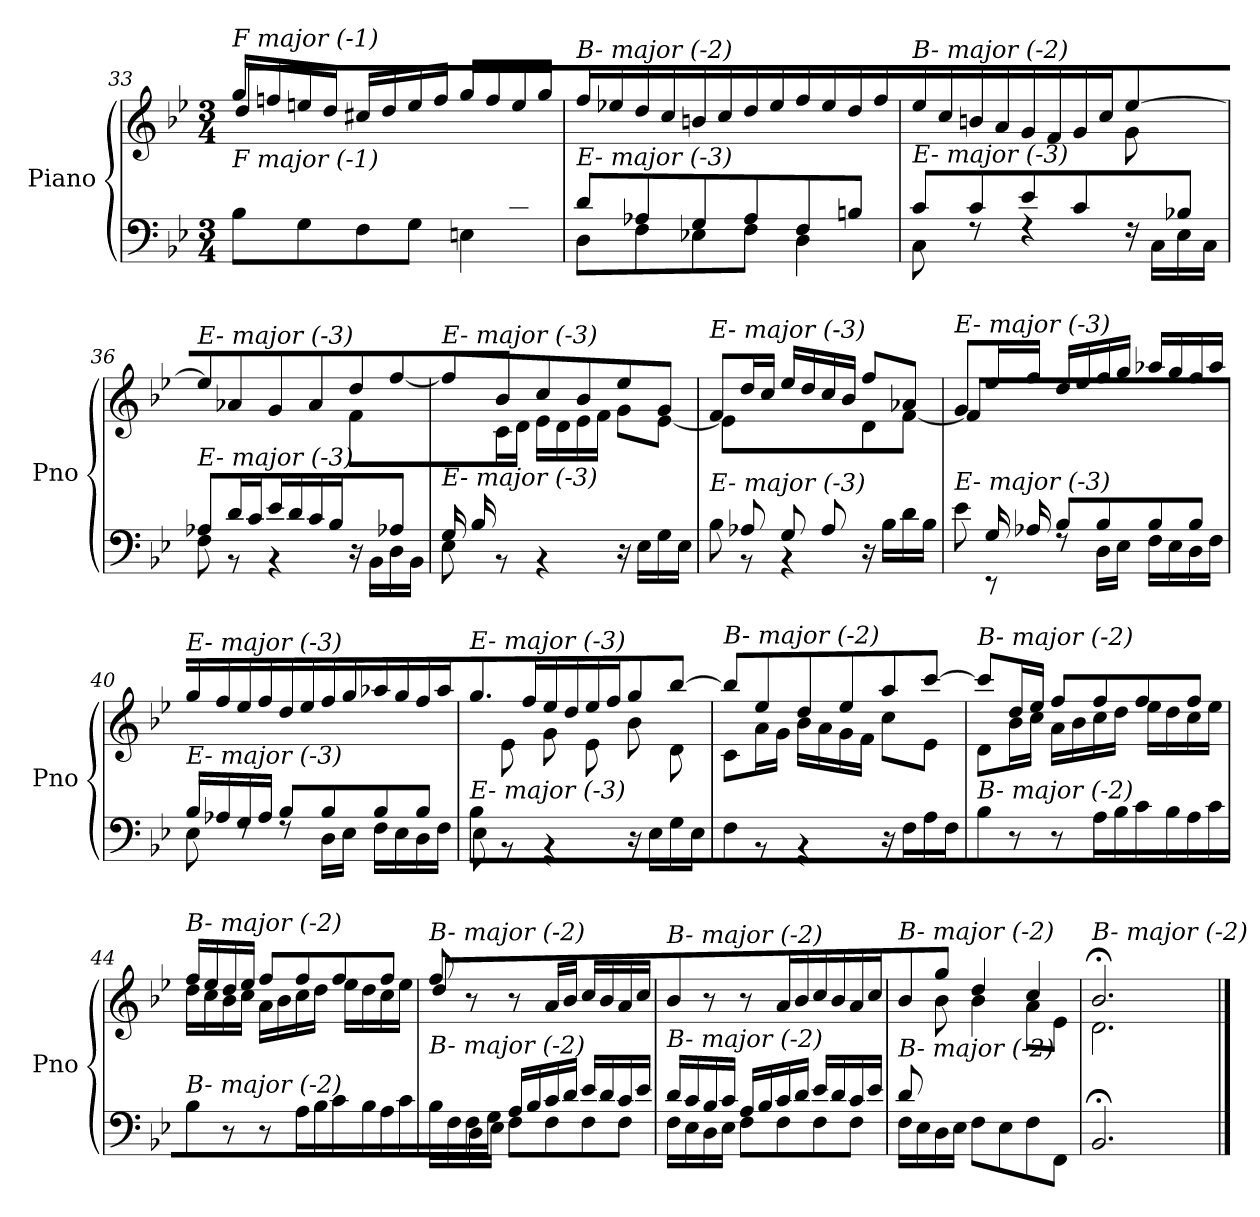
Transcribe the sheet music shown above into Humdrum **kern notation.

**kern	**kern
*part1	*part1
*staff2	*staff1
*I"Piano	*
*I'Pno	*
!!LO:LB:g=z
*clefF4	*clefG2
*k[b-e-]	*k[b-e-]
*M3/4	*M3/4
=33	=33
*^	*^
!	!	!LO:TX:i:t=F major (-1)	!
!LO:TX:i:t=F major (-1)	!	!	!
8ryy	8B-\L	16gg/LL	8dd\L
.	.	16ffn/	.
8B-/	8G\	16een/	2ryy
.	.	16dd/JJ	.
8A/	8F\	16cc#Xi/LL	.
.	.	16dd/	.
8B-/	8G\J	16ee/	.
.	.	16ff/JJ	.
8G/	4En\	16gg/LL	.
.	.	16ff/	.
8d-Xj/J	.	16ee/	8ryy
.	.	16gg/JJ	.
*	*	*v	*v
=34	=34	=34
!	!	!LO:TX:i:t=B- major (-2)
!LO:TX:i:t=E- major (-3)	!	!
8d/L	8D\L	16ff/LL
.	.	16ee-X/
8A-X/	8F\	16dd/
.	.	16cc/JJ
8G/	8E-X\	16bn/LL
.	.	16cc/
8A-/	8F\J	16dd/
.	.	16ee-/JJ
8F/	4D\	16ff/LL
.	.	16ee-/
8Bn/J	.	16dd/
.	.	16ff/JJ
=35	=35	=35
*	*	*^
!	!	!LO:TX:i:t=B- major (-2)	!
!LO:TX:i:t=E- major (-3)	!	!	!
8c/L	8C\	16ee-/LL	2ryy
.	.	16cc/	.
8c/	8rF	16bn/	.
.	.	16a/JJ	.
8e-/	4rF	16g/LL	.
.	.	16f/	.
8c/	.	16g/	.
.	.	16cc/JJ	.
8ryy	16rF	[4ee-/	8g\
.	16C\LL	.	.
8B-X/J	16E-\	.	8ryy
.	16C\JJ	.	.
!!LO:LB:g=z	!!
=36	=36	=36	=36
!	!	!LO:TX:i:t=E- major (-3)	!
!LO:TX:i:t=E- major (-3)	!	!	!
8A-X/L	8F\	8ee-/L]	2ryy
16d/L	8r	8a-X/	.
16c/JJ	.	.	.
16e-/LL	4r	8g/	.
16d/	.	.	.
16c/	.	8a-/	.
16B-/JJ	.	.	.
8ryy	16r	8dd/	8f\L
.	16BB-\LL	.	.
8A-X/J	16D\	[8ff/J	8ryy
.	16BB-\JJ	.	.
!!LO:LB:g=z	!!
=37	=37	=37	=37
!	!	!LO:TX:i:t=E- major (-3)	!
!LO:TX:i:t=E- major (-3)	!	!	!
16G/LL	8E-\	8ff/L]	8ryy
16B-/	.	.	.
2ryy	8rBB	8b-/	16c\
.	.	.	16d\JJ
.	4rBB	8cc/	16e-\LL
.	.	.	16d\
.	.	8b-/	16e-\
.	.	.	16f\JJ
.	16r	8ee-/	8g\L
.	16E-\LL	.	.
8ryy	16G\	8g/J	[8e-\J
.	16E-\JJ	.	.
=38	=38	=38	=38
!	!	!LO:TX:i:t=E- major (-3)	!
!LO:TX:i:t=E- major (-3)	!	!	!
8ryy	8B-\	8f/L	8e-\L]
8A-X/	8rBB	16dd/L	4.ryy
.	.	16cc/JJ	.
8G/	4rBB	16ee-/LL	.
.	.	16dd/	.
8A-/	.	16cc/	.
.	.	16b-/JJ	.
4ryy	16r	8ff/L	8d\
.	16B-\LL	.	.
.	16d\	8a-X/J	[8f\J
.	16B-\JJ	.	.
=39	=39	=39	=39
*	*^	*	*^
!	!	!	!LO:TX:i:t=E- major (-3)	!	!
!LO:TX:i:t=E- major (-3)	!	!	!	!	!
8ryy	8e-\	4ryy	8g/L	8f\L]	4ryy
16G/L	8rEE	.	16ee-/L	8ryy	.
16A-X/JJ	.	.	16ff/JJ	.	.
2ryy	8B-/L	8rF	16dd/LL	2ryy	2ryy
.	.	.	16ee-/	.	.
.	8B-/	16D\LL	16ff/	.	.
.	.	16E-\JJ	16gg/JJ	.	.
.	8B-/	16F\LL	16aa-X/LL	.	.
.	.	16E-\	16gg/	.	.
.	8B-/J	16D\	16ff/	.	.
.	.	16F\JJ	16aa-/JJ	.	.
*	*	*	*v	*v	*v
!!LO:LB:g=z
=40	=40	=40	=40
!	!	!	!LO:TX:i:t=E- major (-3)
!LO:TX:i:t=E- major (-3)	!	!	!
*	*v	*v	*
16B-/LL	8E-\	16gg/LL
16A-X/	.	16ff/
16G/	8rF	16ee-/
16A-/JJ	.	16ff/JJ
8B-/L	8rF	16dd/LL
.	.	16ee-/
8B-/	16D\LL	16ff/
.	16E-\JJ	16gg/JJ
8B-/	16F\LL	16aa-X/LL
.	16E-\	16gg/
8B-/J	16D\	16ff/
.	16F\JJ	16aa-/JJ
!!LO:LB:g=z
=41	=41	=41
*	*	*^
!	!	!LO:TX:i:t=E- major (-3)	!
!LO:TX:i:t=E- major (-3)	!	!	!
8B-/L	8E-\	8.gg/L	8ryy
2ryy	8rBB	.	8e-\
.	.	16ff/Jk	.
.	4rBB	16ee-/LL	8g\
.	.	16dd/	.
.	.	16ee-/	8e-\
.	.	16ff/JJ	.
.	16r	8gg/L	8b-\
.	16E-\LL	.	.
8ryy	16G\	[8bb-/J	8d\J
.	16E-\JJ	.	.
=42	=42	=42	=42
!	!	!LO:TX:i:t=B- major (-2)	!
!LO:TX:i:t=B- major (-2)	!	!	!
*v	*v	*	*
8F\	8bb-/L]	8c\L
8rBB	8ee-/	16a\L
.	.	16g\JJ
4rBB	8dd/	16b-\LL
.	.	16a\
.	8ee-/	16g\
.	.	16f\JJ
16r	8aa/	8cc\L
16F\LL	.	.
16A\	[8ccc/J	8e-\J
16F\JJ	.	.
=43	=43	=43
!	!LO:TX:i:t=B- major (-2)	!
!LO:TX:i:t=B- major (-2)	!	!
8B-\	8ccc/L]	8d\L
8r	16dd/L	16b-\L
.	16ee-/JJ	16cc\JJ
8r	8ff/L	16a\LL
.	.	16b-\
16A\LL	8ff/	16cc\
16B-\JJ	.	16dd\JJ
16c\LL	8ff/	16ee-\LL
16B-\	.	16dd\
16A\	8ff/J	16cc\
16c\JJ	.	16ee-\JJ
=44	=44	=44
!	!LO:TX:i:t=B- major (-2)	!
!LO:TX:i:t=B- major (-2)	!	!
8B-\	16ff/LL	16dd\LL
.	16ee-/	16cc\
8r	16dd/	16b-\
.	16ee-/JJ	16cc\JJ
8r	8ff/L	16a\LL
.	.	16b-\
16A\LL	8ff/	16cc\
16B-\JJ	.	16dd\JJ
16c\LL	8ff/	16ee-\LL
16B-\	.	16dd\
16A\	8ff/J	16cc\
16c\JJ	.	16ee-\JJ
!!LO:PB:g=z
=45	=45	=45
*^	*	*^
*	*^	*	*	*
!	!	!	!LO:TX:i:t=B- major (-2)	!	!
!LO:TX:i:t=B- major (-2)	!	!	!	!	!
8ryy	16B-\LL	4ryy	8ff/	8dd\L	4ryy
.	16F\	.	.	.	.
16F/L	16D\	.	8r	8ryy	.
16G/JJ	16E-\JJ	.	.	.	.
2ryy	16A/LL	8F\L	8r	2ryy	2ryy
.	16B-/	.	.	.	.
.	16c/	8F\	16a/LL	.	.
.	16d/JJ	.	16b-/JJ	.	.
.	16e-/LL	8F\	16cc/LL	.	.
.	16d/	.	16b-/	.	.
.	16c/	8F\J	16a/	.	.
.	16e-/JJ	.	16cc/JJ	.	.
*	*v	*v	*	*	*
*	*	*v	*v	*v
=46	=46	=46
!	!	!LO:TX:i:t=B- major (-2)
!LO:TX:i:t=B- major (-2)	!	!
16d/LL	16F\LL	8b-/
16c/	16E-\	.
16B-/	16D\	8r
16c/JJ	16E-\JJ	.
16A/LL	8F\L	8r
16B-/	.	.
16c/	8F\	16a/LL
16d/JJ	.	16b-/JJ
16e-/LL	8F\	16cc/LL
16d/	.	16b-/
16c/	8F\J	16a/
16e-/JJ	.	16cc/JJ
=47	=47	=47
*	*	*^
!	!	!LO:TX:i:t=B- major (-2)	!
!LO:TX:i:t=B- major (-2)	!	!	!
8d/L	16F\LL	8b-/L	8ryy
.	16E-\	.	.
2ryy	16D\	8gg/J	8b-\J
.	16E-\JJ	.	.
.	8F\L	4dd/	4b-\
.	8E-\	.	.
.	8F\	4cc/	8a\L
8ryy	8FF\J	.	8e-\J
=48	=48	=48	=48
!	!	!LO:TX:i:t=B- major (-2)	!
!LO:TX:i:t=B- major (-2)	!	!	!
*v	*v	*	*
2.BB-;/	2.b-;</	2.d\
*	*v	*v
==	==
*-	*-
